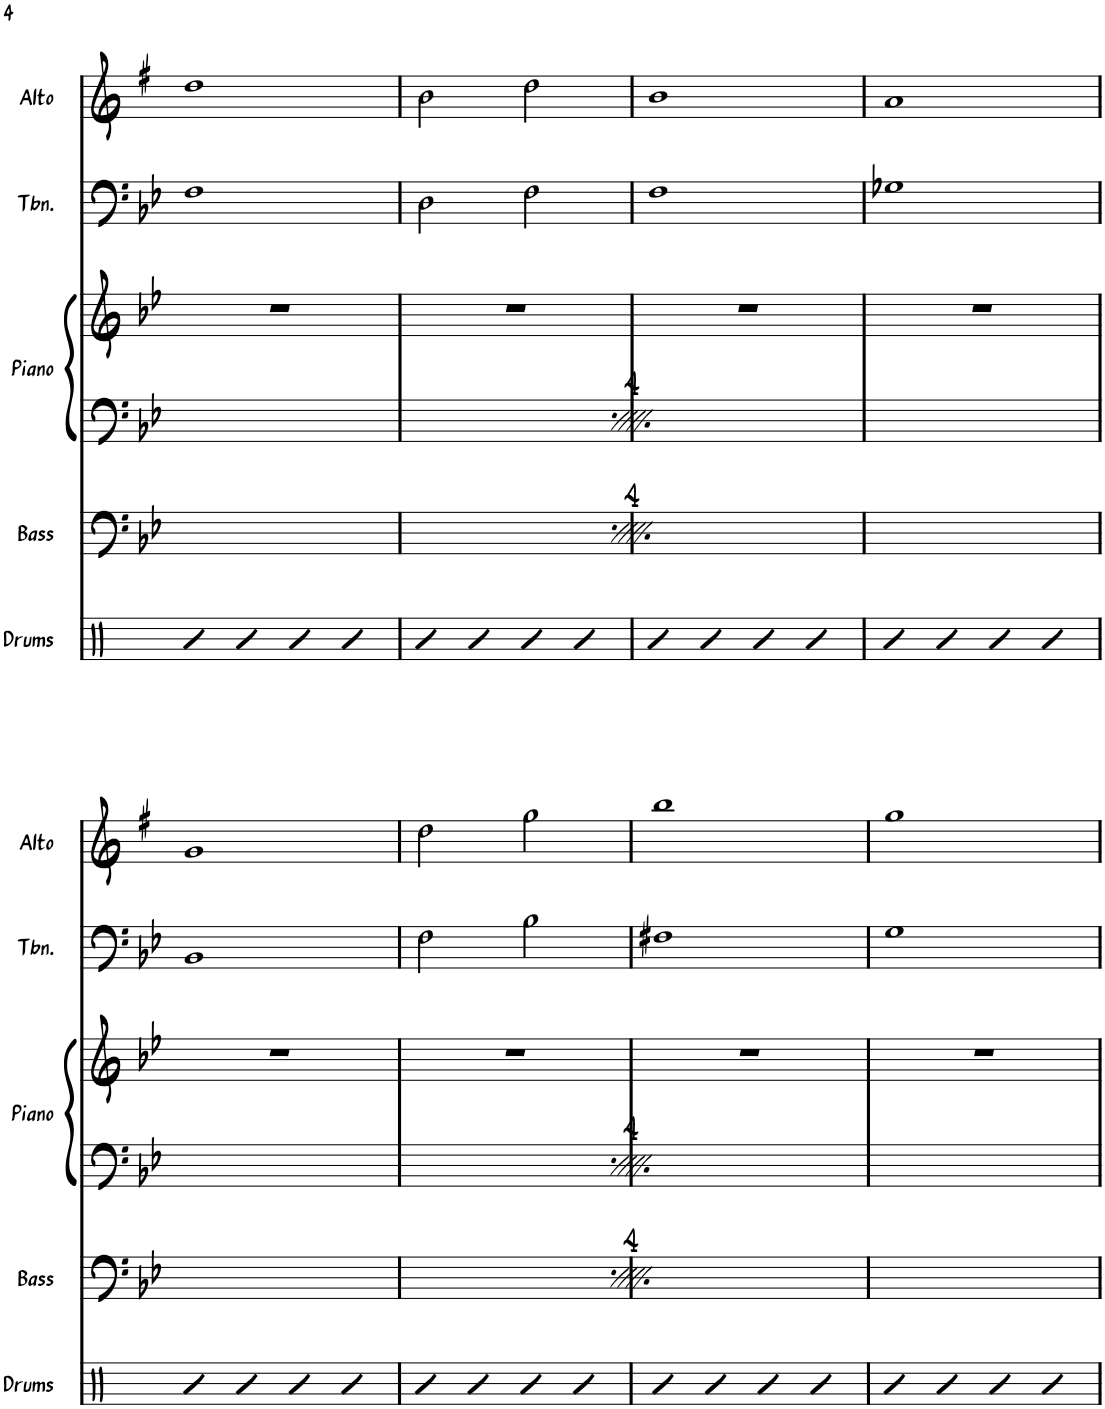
**kern	**kern	**kern	**kern	**harte	**kern	**kern
*part5	*part4	*part3	*part3	*part3	*part2	*part1
*staff6	*staff5	*staff4	*staff3	*	*staff2	*staff1
*I"Drums	*I"Bass	*I"Piano	*	*	*I"Trombone	*I"Alto Sax
*I'Drums	*I'Bass	*I'Piano	*	*	*I'Tbn.	*I'Alto
!!LO:PB:g=z
*clefX	*clefF4	*clefF4	*clefG2	*	*clefF4	*clefG2
*	*Trd7c12	*	*	*	*	*Trd5c9
*k[]	*k[b-e-]	*k[b-e-]	*k[b-e-]	*	*k[b-e-]	*k[f#]
*M4/4	*M4/4	*M4/4	*M4/4	*	*M4/4	*M4/4
=25	=25	=25	=25	=25	=25	=25
!	!	!	!	!LO:H:kt=4	!	!
4R	4.BB-/	4.BB-/	1r	Bb:sus4	1F	1dd
4R	.	.	.	.	.	.
.	4.En\	4.En\	.	.	.	.
4R	.	.	.	.	.	.
4R	4E-X\	4E-X\	.	.	.	.
=26	=26	=26	=26	=26	=26	=26
4R	4r	4r	1r	.	2D\	2b\
4R	4.C/	4.C/	.	.	.	.
4R	.	.	.	.	2F\	2dd\
.	4.D-X\	4.D-X\	.	.	.	.
4R	.	.	.	.	.	.
=27	=27	=27	=27	=27	=27	=27
!	!	!	!	!LO:H:kt=7	!	!
4R	4.AA-X/	4.AA-X/	1r	Ab:(3,b5,#5,b7,b9,#9)	1F	1b
4R	.	.	.	.	.	.
.	4.GG-X/	4.GG-X/	.	.	.	.
4R	.	.	.	.	.	.
4R	4FF/	4FF/	.	.	.	.
=28	=28	=28	=28	=28	=28	=28
4R	4r	4r	1r	.	1G-X	1a
4R	4.BBn/	4.BBn/	.	.	.	.
4R	.	.	.	.	.	.
.	8FF/	8FF/	.	.	.	.
4R	4BB/	4BB/	.	.	.	.
!!LO:LB:g=z
=29	=29	=29	=29	=29	=29	=29
!	!	!	!	!LO:H:kt=4	!	!
4R	4.BB-/	4.BB-/	1r	Bb:sus4	1BB-	1g
4R	.	.	.	.	.	.
.	4.En\	4.En\	.	.	.	.
4R	.	.	.	.	.	.
4R	4E-X\	4E-X\	.	.	.	.
=30	=30	=30	=30	=30	=30	=30
4R	4r	4r	1r	.	2F\	2dd\
4R	4.C/	4.C/	.	.	.	.
4R	.	.	.	.	2B-\	2gg\
.	4.D-X\	4.D-X\	.	.	.	.
4R	.	.	.	.	.	.
=31	=31	=31	=31	=31	=31	=31
!	!	!	!	!LO:H:kt=7	!	!
4R	4.AA-X/	4.AA-X/	1r	Ab:(3,b5,#5,b7,b9,#9)	1F#X	1bb
4R	.	.	.	.	.	.
.	4.GG-X/	4.GG-X/	.	.	.	.
4R	.	.	.	.	.	.
4R	4FF/	4FF/	.	.	.	.
=32	=32	=32	=32	=32	=32	=32
4R	4r	4r	1r	.	1G	1gg
4R	4.BBn/	4.BBn/	.	.	.	.
4R	.	.	.	.	.	.
.	8FF/	8FF/	.	.	.	.
4R	4BB/	4BB/	.	.	.	.
=	=	=	=	=	=	=
*-	*-	*-	*-	*-	*-	*-
